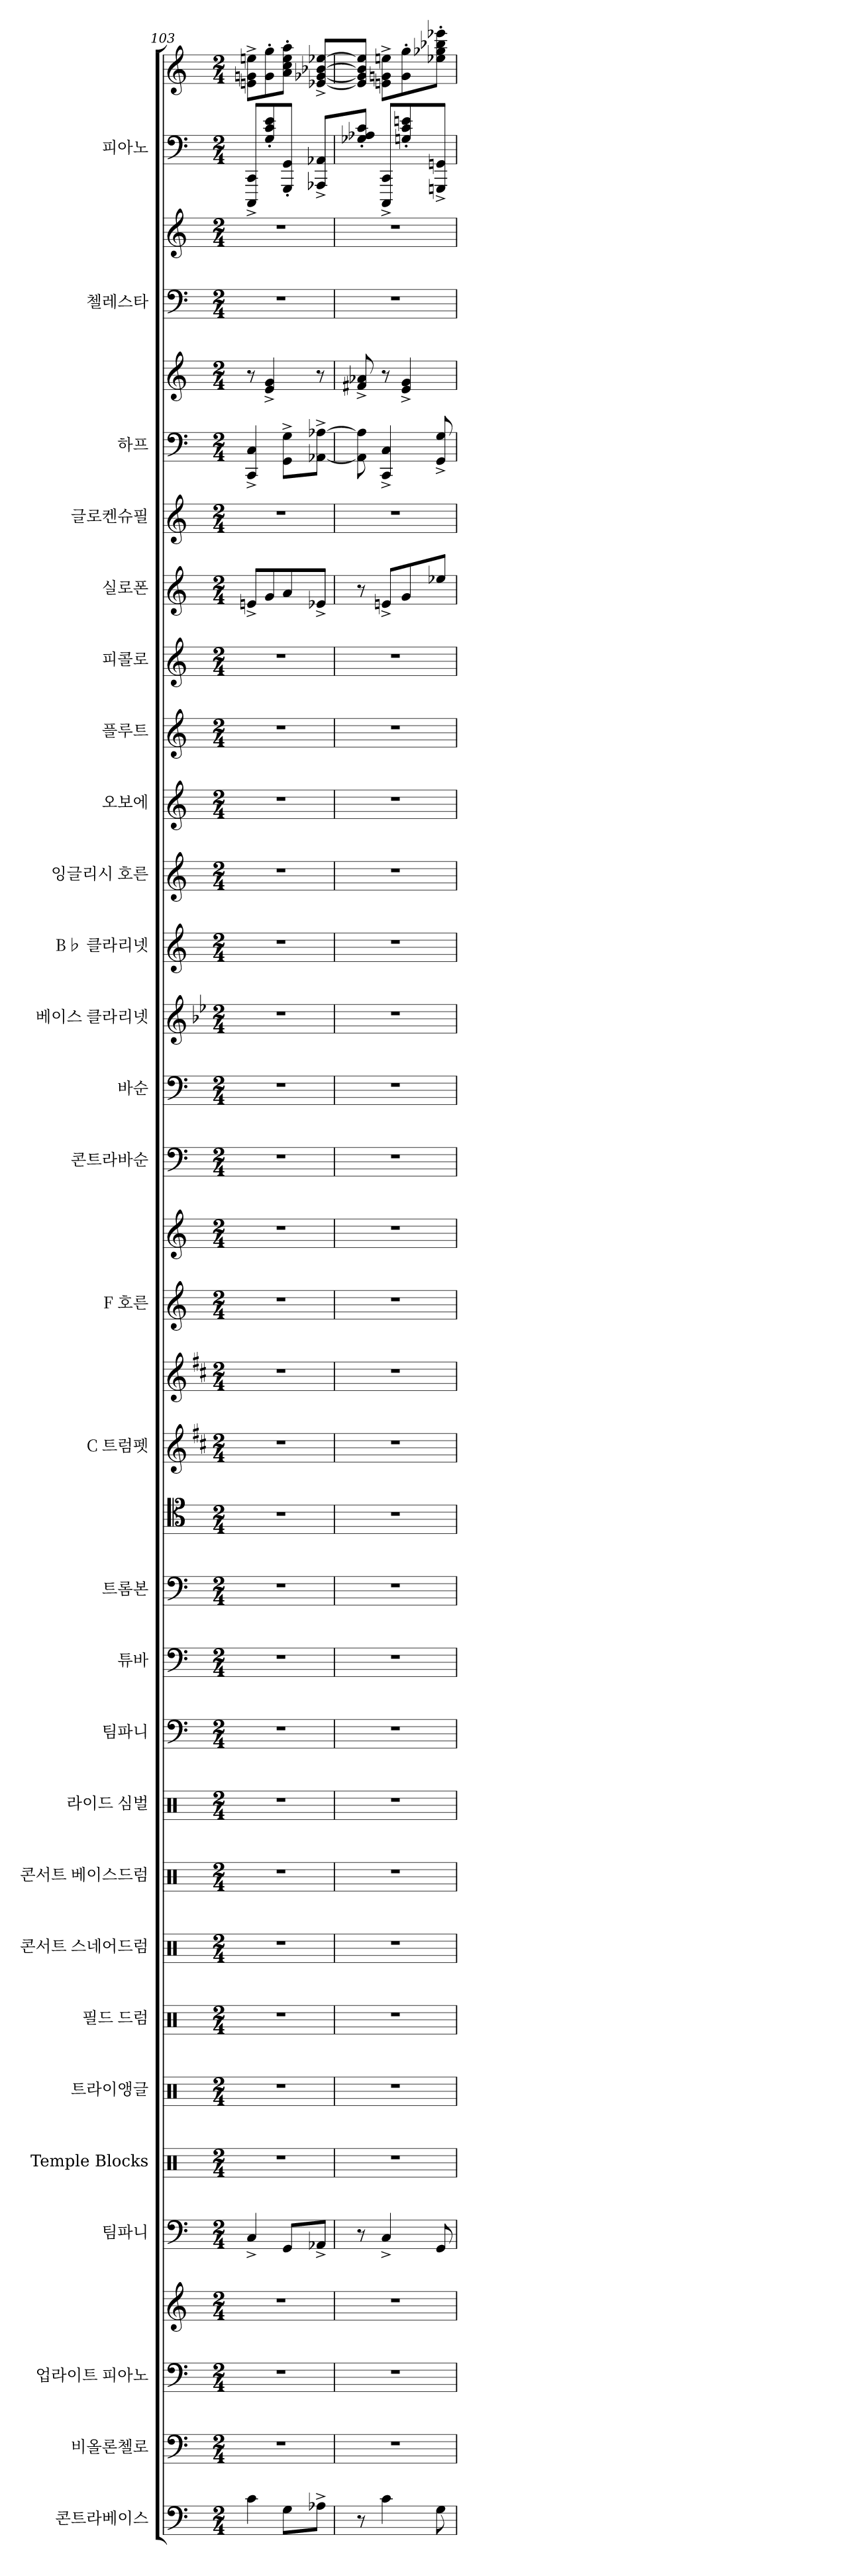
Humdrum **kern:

**kern	**kern	**kern	**kern	**kern	**kern	**kern	**kern	**kern	**kern	**kern	**kern	**kern	**kern	**kern	**kern	**kern	**kern	**kern	**kern	**kern	**kern	**kern	**kern	**kern	**kern	**kern	**kern	**kern	**kern	**kern	**kern	**kern	**kern	**kern
*part28	*part27	*part26	*part26	*part25	*part24	*part23	*part22	*part21	*part20	*part19	*part18	*part17	*part16	*part16	*part15	*part15	*part14	*part14	*part13	*part12	*part11	*part10	*part9	*part8	*part7	*part6	*part5	*part4	*part3	*part3	*part2	*part2	*part1	*part1
*staff35	*staff34	*staff33	*staff32	*staff31	*staff30	*staff29	*staff28	*staff27	*staff26	*staff25	*staff24	*staff23	*staff22	*staff21	*staff20	*staff19	*staff18	*staff17	*staff16	*staff15	*staff14	*staff13	*staff12	*staff11	*staff10	*staff9	*staff8	*staff7	*staff6	*staff5	*staff4	*staff3	*staff2	*staff1
*I"콘트라베이스	*I"비올론첼로	*I"업라이트 피아노	*	*I"팀파니	*I"Temple Blocks	*I"트라이앵글	*I"필드 드럼	*I"콘서트 스네어드럼	*I"콘서트 베이스드럼	*I"라이드 심벌	*I"팀파니	*I"튜바	*I"트롬본	*	*I"C 트럼펫	*	*I"F 호른	*	*I"콘트라바순	*I"바순	*I"베이스 클라리넷	*I"B♭ 클라리넷	*I"잉글리시 호른	*I"오보에	*I"플루트	*I"피콜로	*I"실로폰	*I"글로켄슈필	*I"하프	*	*I"첼레스타	*	*I"피아노	*
*	*	*	*	*	*I'Tmp. Bl.	*	*	*	*	*	*	*	*	*	*	*	*	*	*	*	*	*	*	*	*	*	*	*	*	*	*	*	*	*
*clefF4	*clefF4	*clefF4	*clefG2	*clefF4	*clefX	*clefX	*clefX	*clefX	*clefX	*clefX	*clefF4	*clefF4	*clefF4	*clefC4	*clefG2	*clefG2	*clefG2	*clefG2	*clefF4	*clefF4	*clefG2	*clefG2	*clefG2	*clefG2	*clefG2	*clefG2	*clefG2	*clefG2	*clefF4	*clefG2	*clefF4	*clefG2	*clefF4	*clefG2
*ITrd7c12	*	*	*	*	*	*	*	*	*	*	*	*	*	*	*ITrd1c2	*ITrd1c2	*ITrd4c7	*ITrd4c7	*ITrd7c12	*	*ITrd8c14	*ITrd1c2	*ITrd4c7	*	*	*ITrd-7c-12	*ITrd-7c-12	*ITrd-14c-24	*	*	*ITrd-7c-12	*ITrd-7c-12	*	*
*k[]	*k[]	*k[]	*k[]	*k[]	*k[]	*k[]	*k[]	*k[]	*k[]	*k[]	*k[]	*k[]	*k[]	*k[]	*k[]	*k[]	*k[b-]	*k[b-]	*k[]	*k[]	*k[b-e-]	*k[b-e-]	*k[b-]	*k[]	*k[]	*k[]	*k[]	*k[]	*k[]	*k[]	*k[]	*k[]	*k[]	*k[]
*M2/4	*M2/4	*M2/4	*M2/4	*M2/4	*M2/4	*M2/4	*M2/4	*M2/4	*M2/4	*M2/4	*M2/4	*M2/4	*M2/4	*M2/4	*M2/4	*M2/4	*M2/4	*M2/4	*M2/4	*M2/4	*M2/4	*M2/4	*M2/4	*M2/4	*M2/4	*M2/4	*M2/4	*M2/4	*M2/4	*M2/4	*M2/4	*M2/4	*M2/4	*M2/4
=103	=103	=103	=103	=103	=103	=103	=103	=103	=103	=103	=103	=103	=103	=103	=103	=103	=103	=103	=103	=103	=103	=103	=103	=103	=103	=103	=103	=103	=103	=103	=103	=103	=103	=103
4C\	2r	2r	2r	4C^/	2r	2r	2r	2r	2r	2r	2r	2r	2r	2r	2r	2r	2r	2r	2r	2r	2r	2r	2r	2r	2r	2r	8een^/L	2r	4CC/^ 4C/^	8r	2r	2r	8CCC/^ 8CC/^L	8en\^ 8gn\^ 8een\^L
.	.	.	.	.	.	.	.	.	.	.	.	.	.	.	.	.	.	.	.	.	.	.	.	.	.	.	8gg/	.	.	4e/^ 4g/^	.	.	8G/' 8c/' 8e/'	8g\' 8gg\'
8GG\L	.	.	.	8GG/L	.	.	.	.	.	.	.	.	.	.	.	.	.	.	.	.	.	.	.	.	.	.	8aa/	.	8GG\^ 8G\^L	.	.	.	8GGG/' 8GG/'J	8a\' 8cc\' 8ee\' 8aa\'J
8AA-X^\J	.	.	.	8AA-X^/J	.	.	.	.	.	.	.	.	.	.	.	.	.	.	.	.	.	.	.	.	.	.	8ee-X^/J	.	[8AA-X\^ [8A-X\^J	8r	.	.	8AAA-X/^ 8AA-X/^L	[8e-X/^ [8g-X/^ [8b-X/^ [8ee-X/^L
=104	=104	=104	=104	=104	=104	=104	=104	=104	=104	=104	=104	=104	=104	=104	=104	=104	=104	=104	=104	=104	=104	=104	=104	=104	=104	=104	=104	=104	=104	=104	=104	=104	=104	=104
8r	2r	2r	2r	8r	2r	2r	2r	2r	2r	2r	2r	2r	2r	2r	2r	2r	2r	2r	2r	2r	2r	2r	2r	2r	2r	2r	8r	2r	8AA-\] 8A-\]	8f#X/^ 8a-X/^	2r	2r	8G-X/' 8A-X/' 8c/'J	8e-/] 8g-/] 8b-/] 8ee-/]J
4C\	.	.	.	4C^/	.	.	.	.	.	.	.	.	.	.	.	.	.	.	.	.	.	.	.	.	.	.	8een^/L	.	4CC/^ 4C/^	8r	.	.	8CCC/^ 8CC/^L	8en\^ 8gn\^ 8een\^L
.	.	.	.	.	.	.	.	.	.	.	.	.	.	.	.	.	.	.	.	.	.	.	.	.	.	.	8gg/	.	.	4e/^ 4g/^	.	.	8Gn/' 8c/' 8en/'	8g\' 8gg\'
8GG\	.	.	.	8GG/	.	.	.	.	.	.	.	.	.	.	.	.	.	.	.	.	.	.	.	.	.	.	8eee-X/J	.	8GG/^ 8G/^	.	.	.	8GGGn/^ 8GGn/^J	8ee-X\' 8gg-X\' 8bb-X\' 8eee-X\'J
=	=	=	=	=	=	=	=	=	=	=	=	=	=	=	=	=	=	=	=	=	=	=	=	=	=	=	=	=	=	=	=	=	=	=
*-	*-	*-	*-	*-	*-	*-	*-	*-	*-	*-	*-	*-	*-	*-	*-	*-	*-	*-	*-	*-	*-	*-	*-	*-	*-	*-	*-	*-	*-	*-	*-	*-	*-	*-
